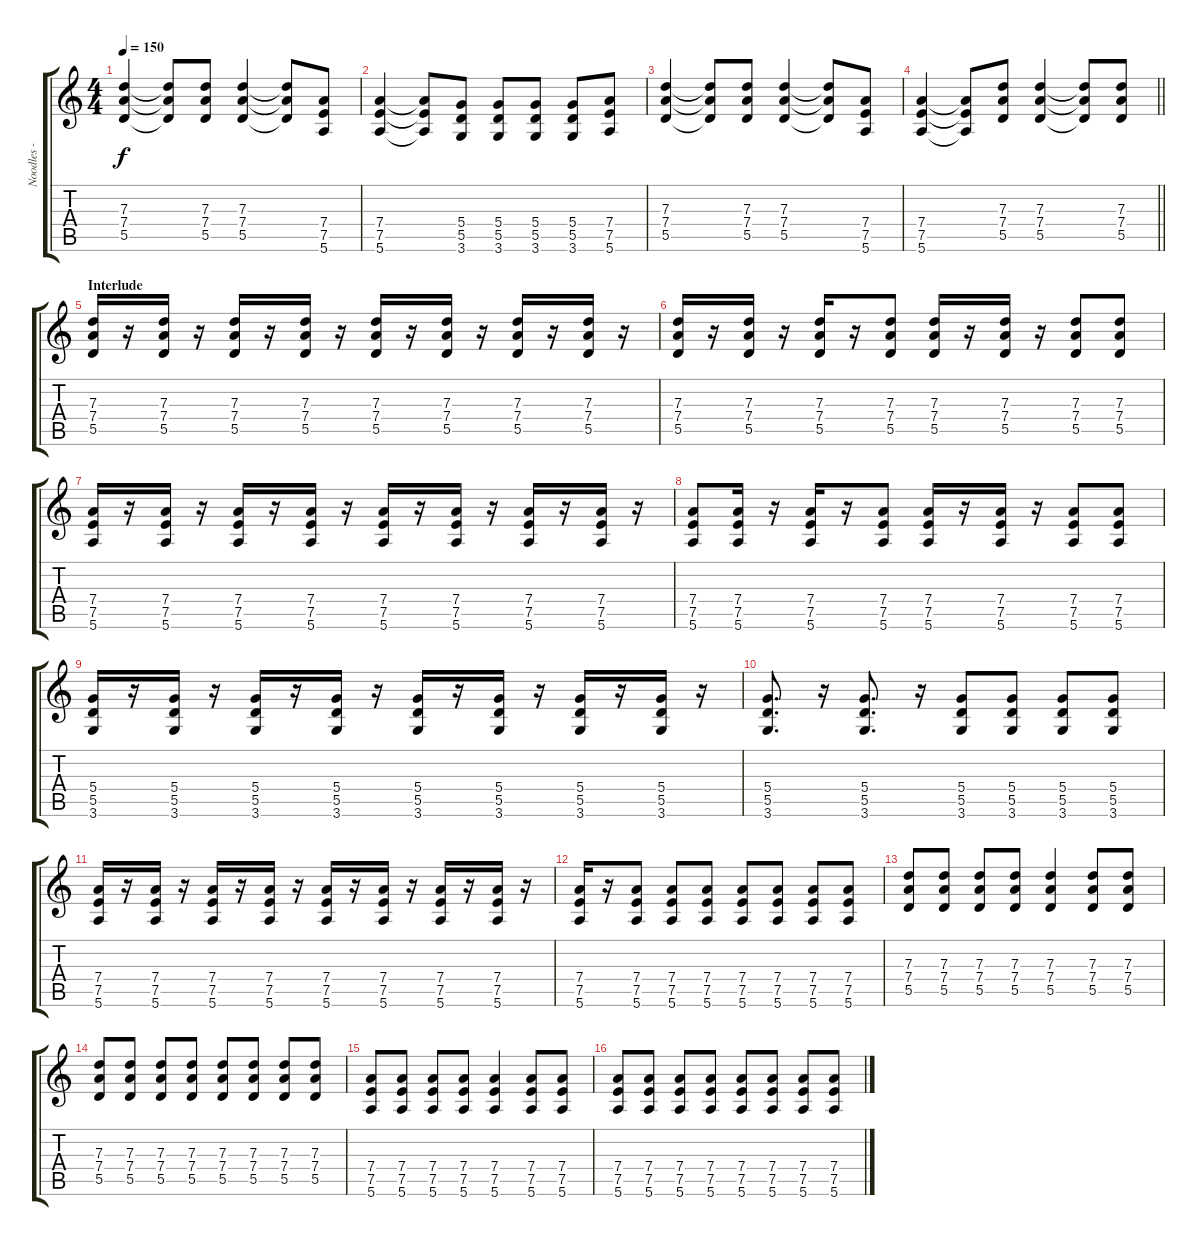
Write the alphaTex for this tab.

\track ("Noodles - Guitar" "Noodles - ") {instrument distortionguitar}
\staff {score tabs}
\tuning (E4 B3 G3 D3 A2 E2) {hide}
\ts (4 4)
\tempo 150
\clef g2
\ks c
(7.3 7.4 5.5).4{dy f} (7.3{t} 7.4{t} 5.5{t}).8 (7.3 7.4 5.5).8 (7.3 7.4 5.5).4 (7.3{t} 7.4{t} 5.5{t}).8 (7.4 7.5 5.6).8 |
(7.4 7.5 5.6).4 (7.4{t} 7.5{t} 5.6{t}).8 (5.4 5.5 3.6).8 (5.4 5.5 3.6).8 (5.4 5.5 3.6).8 (5.4 5.5 3.6).8 (7.4 7.5 5.6).8 |
(7.3 7.4 5.5).4 (7.3{t} 7.4{t} 5.5{t}).8 (7.3 7.4 5.5).8 (7.3 7.4 5.5).4 (7.3{t} 7.4{t} 5.5{t}).8 (7.4 7.5 5.6).8 |
\barLineRight lightlight
(7.4 7.5 5.6).4 (7.4{t} 7.5{t} 5.6{t}).8 (7.3 7.4 5.5).8 (7.3 7.4 5.5).4 (7.3{t} 7.4{t} 5.5{t}).8 (7.3 7.4 5.5).8 |
\section ("" "Interlude")
(7.3 7.4 5.5).16 r.16 (7.3 7.4 5.5).16 r.16 (7.3 7.4 5.5).16 r.16 (7.3 7.4 5.5).16 r.16 (7.3 7.4 5.5).16 r.16 (7.3 7.4 5.5).16 r.16 (7.3 7.4 5.5).16 r.16 (7.3 7.4 5.5).16 r.16 |
(7.3 7.4 5.5).16 r.16 (7.3 7.4 5.5).16 r.16 (7.3 7.4 5.5).16 r.16 (7.3 7.4 5.5).8 (7.3 7.4 5.5).16 r.16 (7.3 7.4 5.5).16 r.16 (7.3 7.4 5.5).8 (7.3 7.4 5.5).8 |
(7.4 7.5 5.6).16 r.16 (7.4 7.5 5.6).16 r.16 (7.4 7.5 5.6).16 r.16 (7.4 7.5 5.6).16 r.16 (7.4 7.5 5.6).16 r.16 (7.4 7.5 5.6).16 r.16 (7.4 7.5 5.6).16 r.16 (7.4 7.5 5.6).16 r.16 |
(7.4 7.5 5.6).8 (7.4 7.5 5.6).16 r.16 (7.4 7.5 5.6).16 r.16 (7.4 7.5 5.6).8 (7.4 7.5 5.6).16 r.16 (7.4 7.5 5.6).16 r.16 (7.4 7.5 5.6).8 (7.4 7.5 5.6).8 |
(5.4 5.5 3.6).16 r.16 (5.4 5.5 3.6).16 r.16 (5.4 5.5 3.6).16 r.16 (5.4 5.5 3.6).16 r.16 (5.4 5.5 3.6).16 r.16 (5.4 5.5 3.6).16 r.16 (5.4 5.5 3.6).16 r.16 (5.4 5.5 3.6).16 r.16 |
(5.4 5.5 3.6).8{d} r.16 (5.4 5.5 3.6).8{d} r.16 (5.4 5.5 3.6).8 (5.4 5.5 3.6).8 (5.4 5.5 3.6).8 (5.4 5.5 3.6).8 |
(7.4 7.5 5.6).16 r.16 (7.4 7.5 5.6).16 r.16 (7.4 7.5 5.6).16 r.16 (7.4 7.5 5.6).16 r.16 (7.4 7.5 5.6).16 r.16 (7.4 7.5 5.6).16 r.16 (7.4 7.5 5.6).16 r.16 (7.4 7.5 5.6).16 r.16 |
(7.4 7.5 5.6).16 r.16 (7.4 7.5 5.6).8 (7.4 7.5 5.6).8 (7.4 7.5 5.6).8 (7.4 7.5 5.6).8 (7.4 7.5 5.6).8 (7.4 7.5 5.6).8 (7.4 7.5 5.6).8 |
(7.3 7.4 5.5).8 (7.3 7.4 5.5).8 (7.3 7.4 5.5).8 (7.3 7.4 5.5).8 (7.3 7.4 5.5).4 (7.3 7.4 5.5).8 (7.3 7.4 5.5).8 |
(7.3 7.4 5.5).8 (7.3 7.4 5.5).8 (7.3 7.4 5.5).8 (7.3 7.4 5.5).8 (7.3 7.4 5.5).8 (7.3 7.4 5.5).8 (7.3 7.4 5.5).8 (7.3 7.4 5.5).8 |
(7.4 7.5 5.6).8 (7.4 7.5 5.6).8 (7.4 7.5 5.6).8 (7.4 7.5 5.6).8 (7.4 7.5 5.6).4 (7.4 7.5 5.6).8 (7.4 7.5 5.6).8 |
(7.4 7.5 5.6).8 (7.4 7.5 5.6).8 (7.4 7.5 5.6).8 (7.4 7.5 5.6).8 (7.4 7.5 5.6).8 (7.4 7.5 5.6).8 (7.4 7.5 5.6).8 (7.4 7.5 5.6).8
